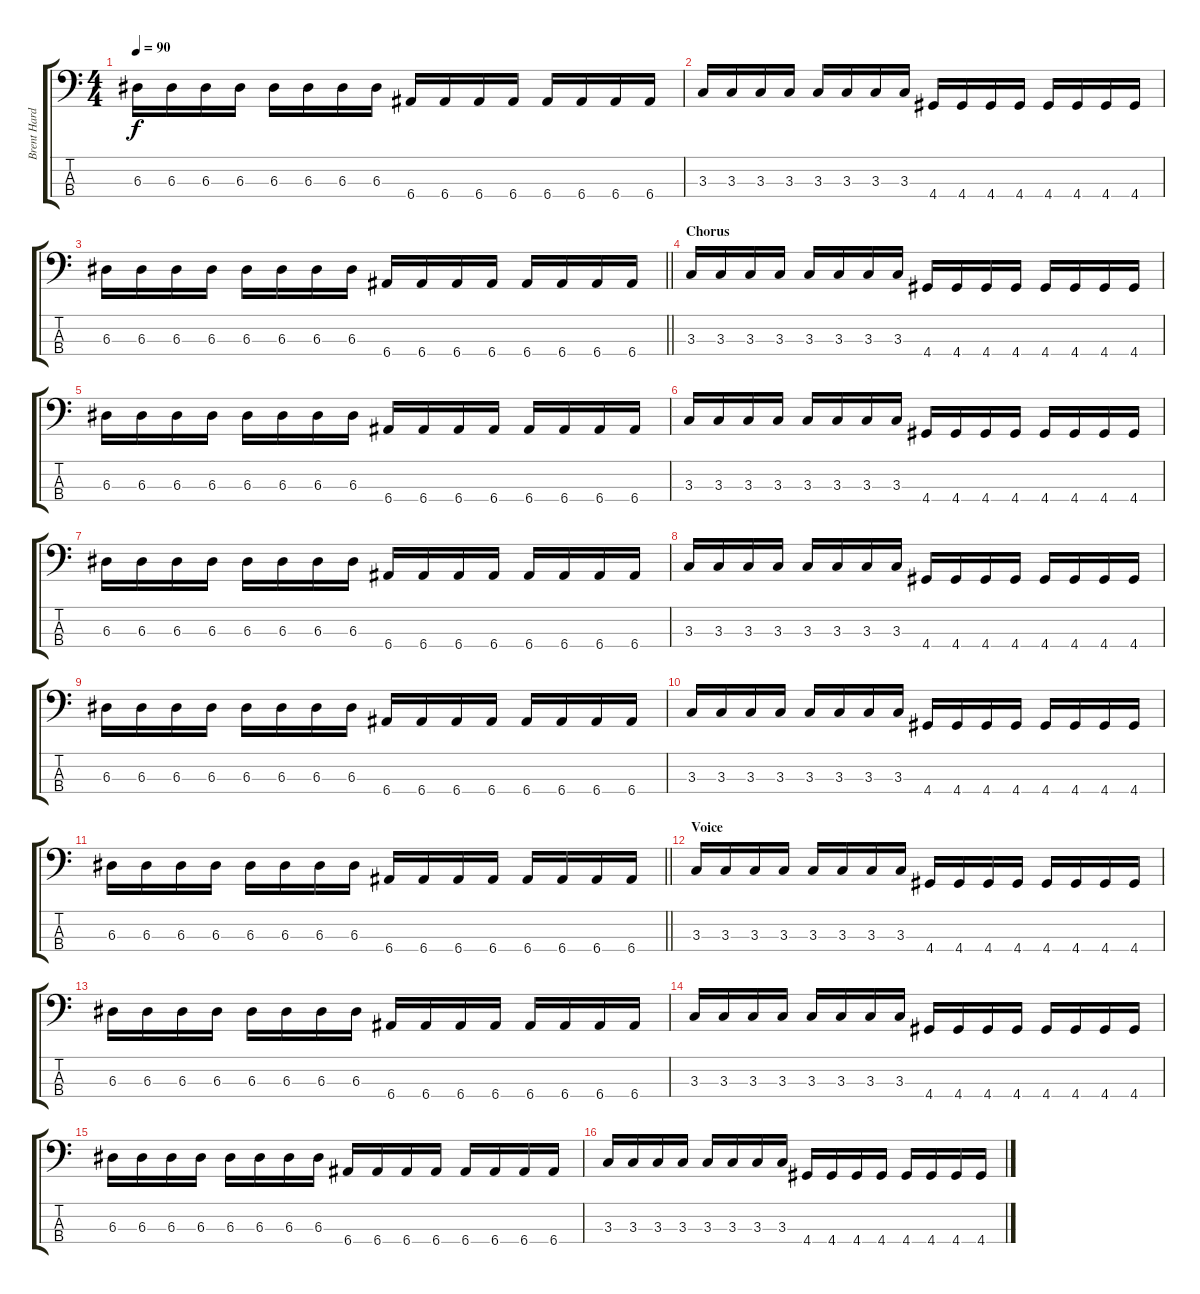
\track ("Brent Harding (Bass)" "Brent Hard") {instrument electricbasspick}
\staff {score tabs}
\tuning (G2 D2 A1 E1) {hide}
\ts (4 4)
\tempo 90
\clef f4
\ks c
6.3.16{dy f} 6.3.16 6.3.16 6.3.16 6.3.16 6.3.16 6.3.16 6.3.16 6.4.16 6.4.16 6.4.16 6.4.16 6.4.16 6.4.16 6.4.16 6.4.16 |
3.3.16 3.3.16 3.3.16 3.3.16 3.3.16 3.3.16 3.3.16 3.3.16 4.4.16 4.4.16 4.4.16 4.4.16 4.4.16 4.4.16 4.4.16 4.4.16 |
\barLineRight lightlight
6.3.16 6.3.16 6.3.16 6.3.16 6.3.16 6.3.16 6.3.16 6.3.16 6.4.16 6.4.16 6.4.16 6.4.16 6.4.16 6.4.16 6.4.16 6.4.16 |
\section ("" "Chorus")
3.3.16 3.3.16 3.3.16 3.3.16 3.3.16 3.3.16 3.3.16 3.3.16 4.4.16 4.4.16 4.4.16 4.4.16 4.4.16 4.4.16 4.4.16 4.4.16 |
6.3.16 6.3.16 6.3.16 6.3.16 6.3.16 6.3.16 6.3.16 6.3.16 6.4.16 6.4.16 6.4.16 6.4.16 6.4.16 6.4.16 6.4.16 6.4.16 |
3.3.16 3.3.16 3.3.16 3.3.16 3.3.16 3.3.16 3.3.16 3.3.16 4.4.16 4.4.16 4.4.16 4.4.16 4.4.16 4.4.16 4.4.16 4.4.16 |
6.3.16 6.3.16 6.3.16 6.3.16 6.3.16 6.3.16 6.3.16 6.3.16 6.4.16 6.4.16 6.4.16 6.4.16 6.4.16 6.4.16 6.4.16 6.4.16 |
3.3.16 3.3.16 3.3.16 3.3.16 3.3.16 3.3.16 3.3.16 3.3.16 4.4.16 4.4.16 4.4.16 4.4.16 4.4.16 4.4.16 4.4.16 4.4.16 |
6.3.16 6.3.16 6.3.16 6.3.16 6.3.16 6.3.16 6.3.16 6.3.16 6.4.16 6.4.16 6.4.16 6.4.16 6.4.16 6.4.16 6.4.16 6.4.16 |
3.3.16 3.3.16 3.3.16 3.3.16 3.3.16 3.3.16 3.3.16 3.3.16 4.4.16 4.4.16 4.4.16 4.4.16 4.4.16 4.4.16 4.4.16 4.4.16 |
\barLineRight lightlight
6.3.16 6.3.16 6.3.16 6.3.16 6.3.16 6.3.16 6.3.16 6.3.16 6.4.16 6.4.16 6.4.16 6.4.16 6.4.16 6.4.16 6.4.16 6.4.16 |
\section ("" "Voice")
3.3.16 3.3.16 3.3.16 3.3.16 3.3.16 3.3.16 3.3.16 3.3.16 4.4.16 4.4.16 4.4.16 4.4.16 4.4.16 4.4.16 4.4.16 4.4.16 |
6.3.16 6.3.16 6.3.16 6.3.16 6.3.16 6.3.16 6.3.16 6.3.16 6.4.16 6.4.16 6.4.16 6.4.16 6.4.16 6.4.16 6.4.16 6.4.16 |
3.3.16 3.3.16 3.3.16 3.3.16 3.3.16 3.3.16 3.3.16 3.3.16 4.4.16 4.4.16 4.4.16 4.4.16 4.4.16 4.4.16 4.4.16 4.4.16 |
6.3.16 6.3.16 6.3.16 6.3.16 6.3.16 6.3.16 6.3.16 6.3.16 6.4.16 6.4.16 6.4.16 6.4.16 6.4.16 6.4.16 6.4.16 6.4.16 |
3.3.16 3.3.16 3.3.16 3.3.16 3.3.16 3.3.16 3.3.16 3.3.16 4.4.16 4.4.16 4.4.16 4.4.16 4.4.16 4.4.16 4.4.16 4.4.16
